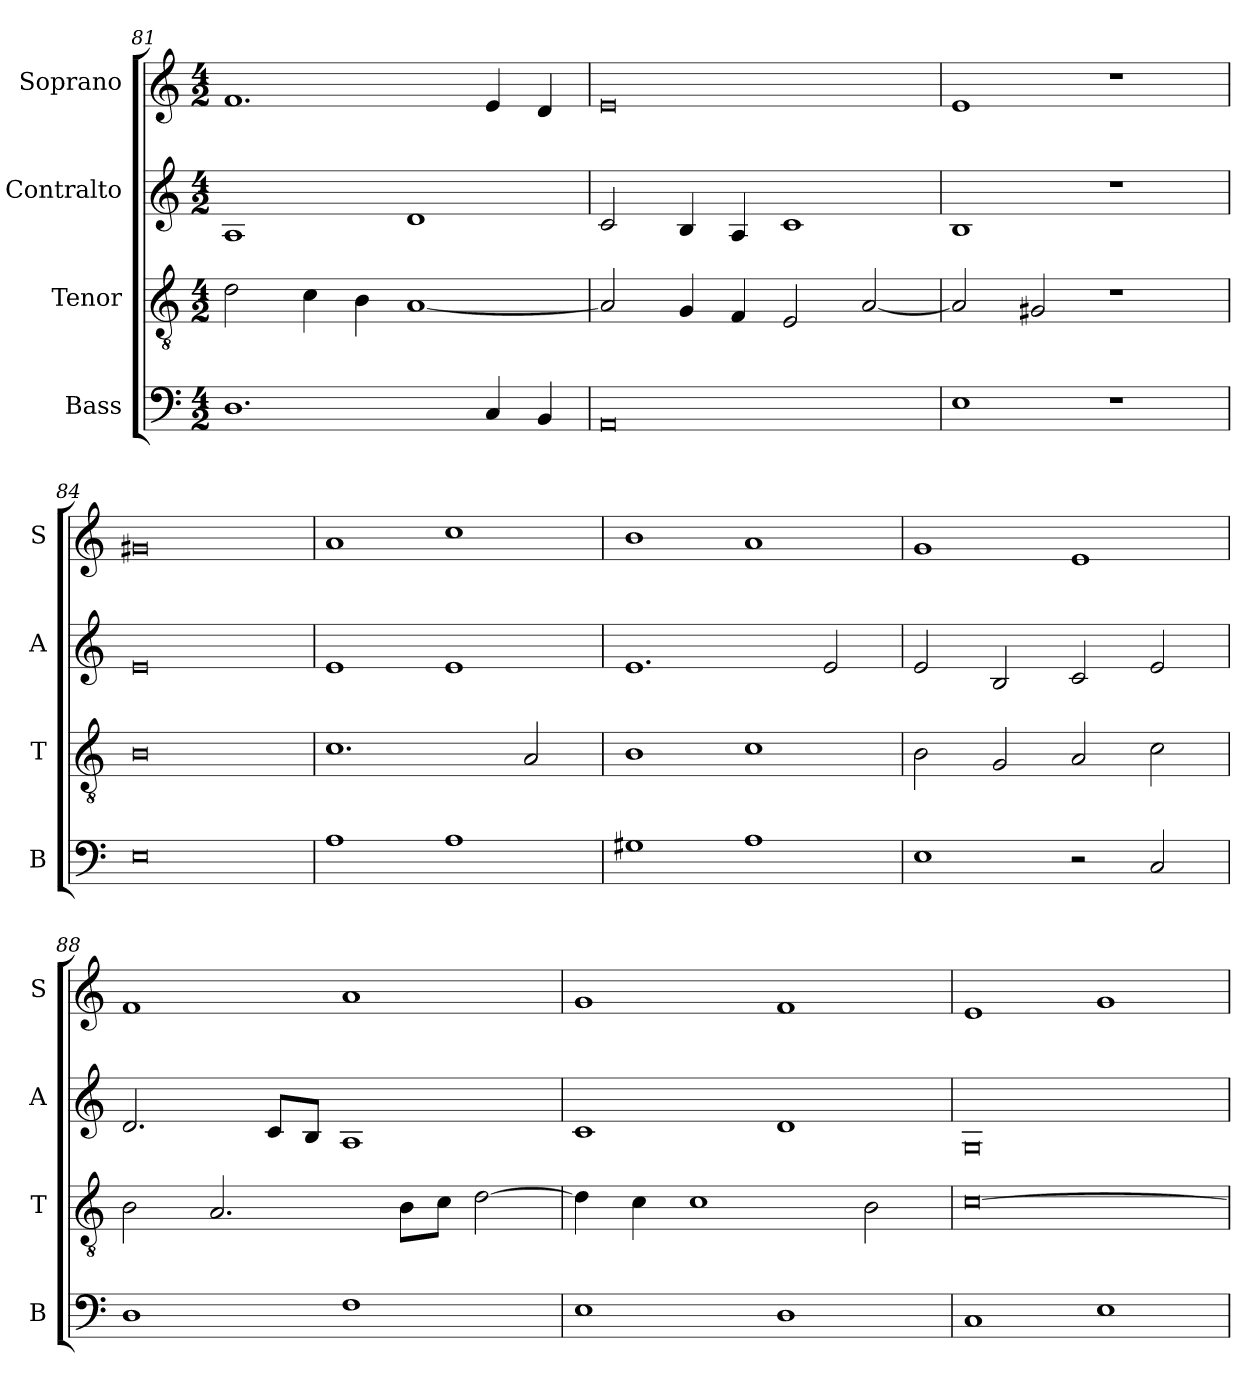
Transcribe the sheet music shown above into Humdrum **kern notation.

**kern	**kern	**kern	**kern
*part4	*part3	*part2	*part1
*staff4	*staff3	*staff2	*staff1
*I"Bass	*I"Tenor	*I"Contralto	*I"Soprano
*I'B	*I'T	*I'A	*I'S
*clefF4	*clefGv2	*clefG2	*clefG2
*k[]	*k[]	*k[]	*k[]
*E:phr	*E:phr	*E:phr	*E:phr
*M4/2	*M4/2	*M4/2	*M4/2
=81	=81	=81	=81
1.D	2d	1A	1.f
.	4c	.	.
.	4B	.	.
.	[1A	1d	.
4C	.	.	4e
4BB	.	.	4d
=82	=82	=82	=82
0AA	2A]	2c	0e
.	4G	4B	.
.	4F	4A	.
.	2E	1c	.
.	[2A	.	.
=83	=83	=83	=83
1E	2A]	1B	1e
.	2G#X	.	.
1r	1r	1r	1r
=84	=84	=84	=84
0E	0B	0e	0g#X
=85	=85	=85	=85
1A	1.c	1e	1a
1A	.	1e	1cc
.	2A	.	.
=86	=86	=86	=86
1G#X	1B	1.e	1b
1A	1c	.	1a
.	.	2e	.
=87	=87	=87	=87
1E	2B	2e	1g
.	2G	2B	.
2r	2A	2c	1e
2C	2c	2e	.
=88	=88	=88	=88
1D	2B	2.d	1f
.	2.A	.	.
.	.	8c/L	.
.	.	8B/J	.
1F	.	1A	1a
.	8B\L	.	.
.	8c\J	.	.
.	[2d	.	.
=89	=89	=89	=89
1E	4d]	1c	1g
.	4c	.	.
.	1c	.	.
1D	.	1d	1f
.	2B	.	.
=90	=90	=90	=90
1C	[0c	0G	1e
1E	.	.	1g
=	=	=	=
*-	*-	*-	*-
